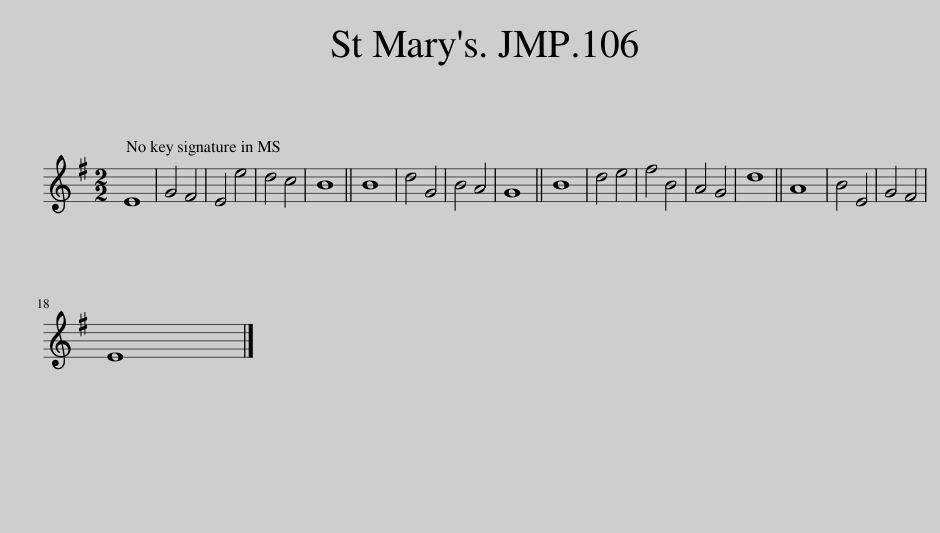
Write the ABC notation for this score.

X:1
L:1/8
M:2/2
I:linebreak $
K:Emin
V:1 treble
V:1
 E8 | G4 F4 | E4 e4 | d4 c4 | B8 || %5
 B8 | d4 G4 | B4 A4 | G8 || B8 | %10
 d4 e4 | f4 B4 | A4 G4 | d8 || A8 | %15
 B4 E4 | G4 F4 |$ E8 |] %18
